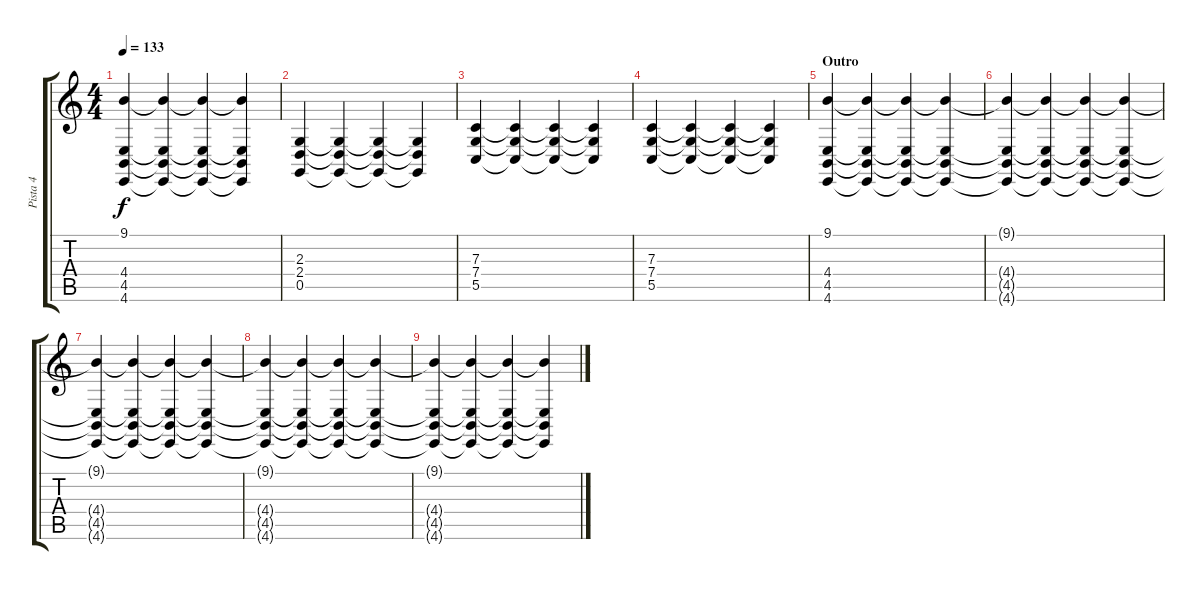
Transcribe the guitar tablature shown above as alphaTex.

\track ("Pista 4" "Pista 4") {instrument churchorgan}
\staff {score tabs}
\tuning (D4 A3 F3 C3 G2 C2) {hide}
\ts (4 4)
\tempo 133
\clef g2
\ks c
(9.1 4.4 4.5 4.6).4{dy f volume 5 instrument churchorgan} (9.1{t} 4.4{t} 4.5{t} 4.6{t}).4 (9.1{t} 4.4{t} 4.5{t} 4.6{t}).4 (9.1{t} 4.4{t} 4.5{t} 4.6{t}).4 |
(2.3 2.4 0.5).4 (2.3{t} 2.4{t} 0.5{t}).4 (2.3{t} 2.4{t} 0.5{t}).4 (2.3{t} 2.4{t} 0.5{t}).4 |
(7.3 7.4 5.5).4 (7.3{t} 7.4{t} 5.5{t}).4 (7.3{t} 7.4{t} 5.5{t}).4 (7.3{t} 7.4{t} 5.5{t}).4 |
(7.3 7.4 5.5).4 (7.3{t} 7.4{t} 5.5{t}).4 (7.3{t} 7.4{t} 5.5{t}).4 (7.3{t} 7.4{t} 5.5{t}).4 |
\section ("" "Outro")
(9.1 4.4 4.5 4.6).4{volume 6} (9.1{t} 4.4{t} 4.5{t} 4.6{t}).4{volume 3} (9.1{t} 4.4{t} 4.5{t} 4.6{t}).4 (9.1{t} 4.4{t} 4.5{t} 4.6{t}).4 |
(9.1{t} 4.4{t} 4.5{t} 4.6{t}).4 (9.1{t} 4.4{t} 4.5{t} 4.6{t}).4 (9.1{t} 4.4{t} 4.5{t} 4.6{t}).4 (9.1{t} 4.4{t} 4.5{t} 4.6{t}).4 |
(9.1{t} 4.4{t} 4.5{t} 4.6{t}).4 (9.1{t} 4.4{t} 4.5{t} 4.6{t}).4 (9.1{t} 4.4{t} 4.5{t} 4.6{t}).4 (9.1{t} 4.4{t} 4.5{t} 4.6{t}).4 |
(9.1{t} 4.4{t} 4.5{t} 4.6{t}).4 (9.1{t} 4.4{t} 4.5{t} 4.6{t}).4 (9.1{t} 4.4{t} 4.5{t} 4.6{t}).4 (9.1{t} 4.4{t} 4.5{t} 4.6{t}).4 |
(9.1{t} 4.4{t} 4.5{t} 4.6{t}).4 (9.1{t} 4.4{t} 4.5{t} 4.6{t}).4 (9.1{t} 4.4{t} 4.5{t} 4.6{t}).4 (9.1{t} 4.4{t} 4.5{t} 4.6{t}).4
